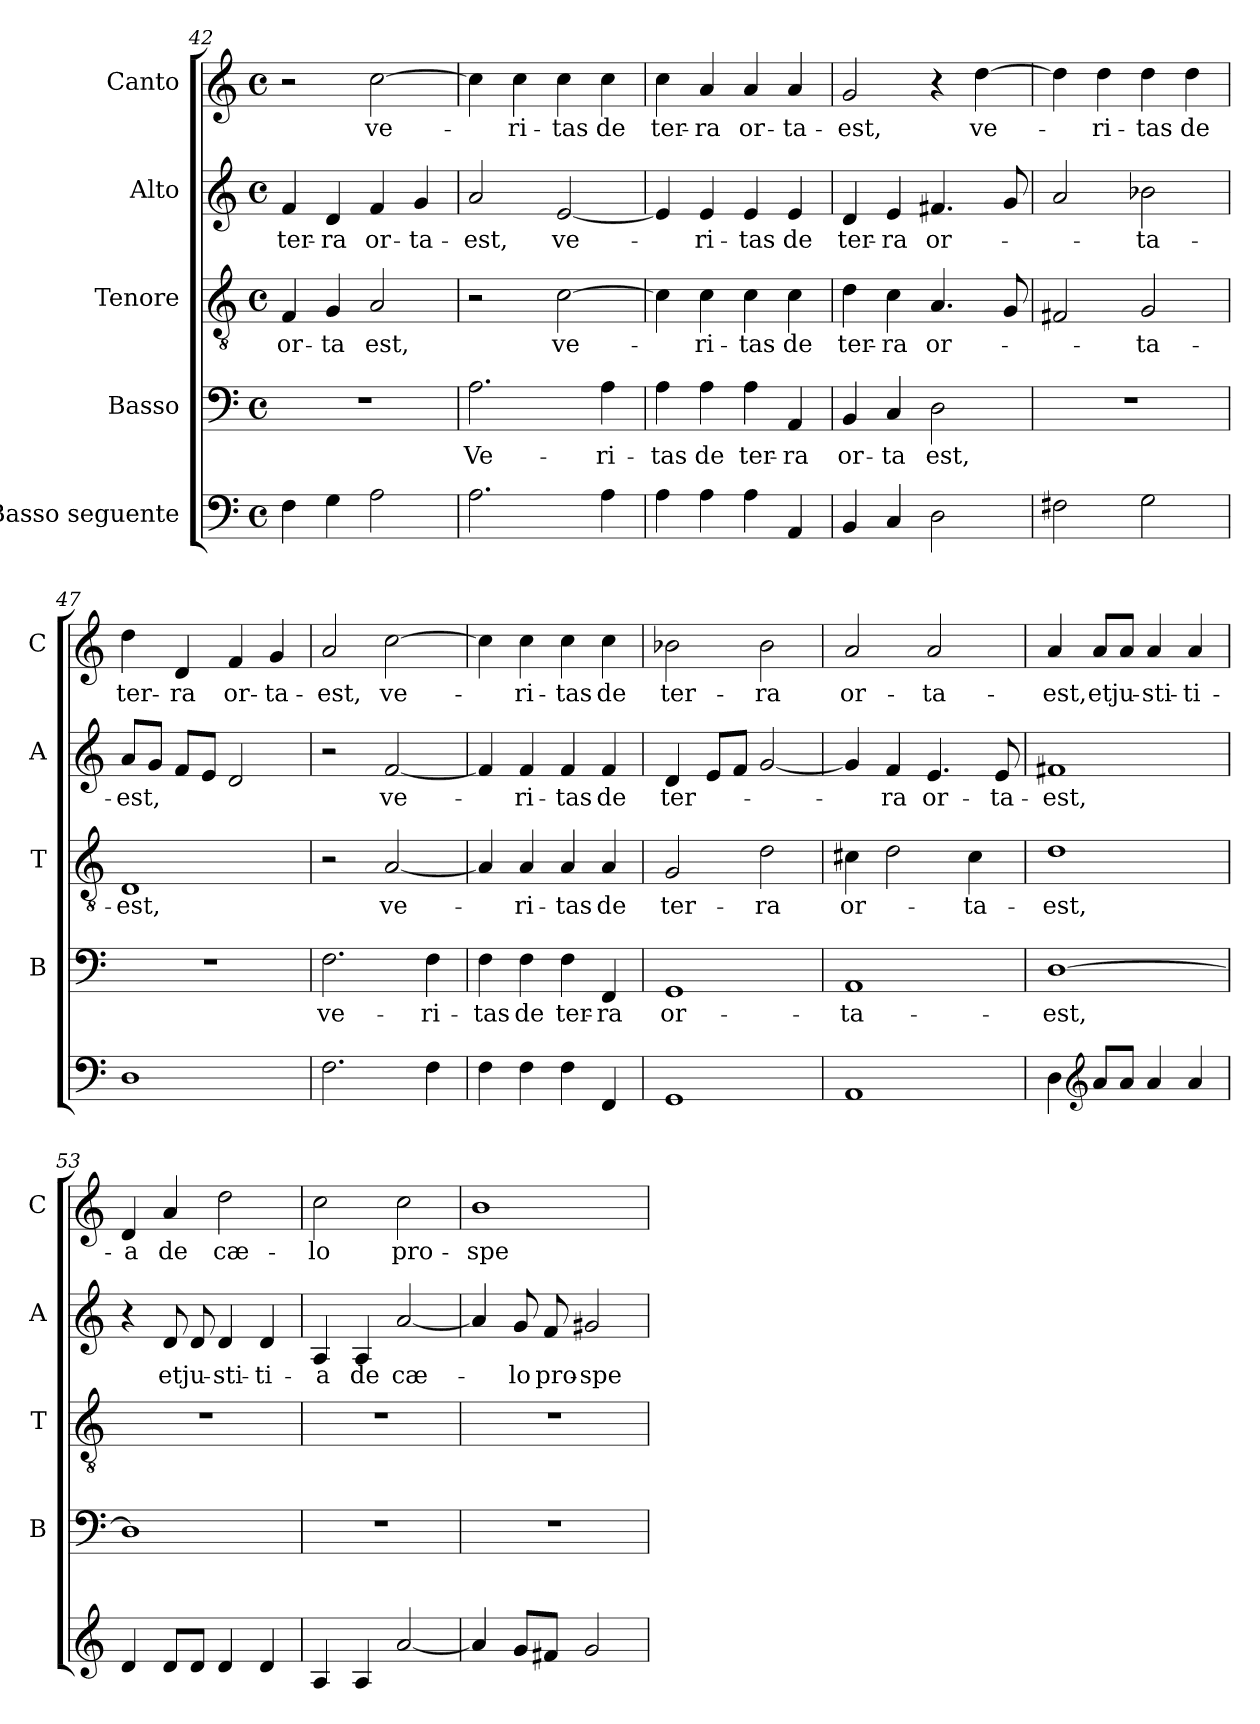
**kern	**kern	**text	**kern	**text	**kern	**text	**kern	**text
*part5	*part4	*part4	*part3	*part3	*part2	*part2	*part1	*part1
*staff5	*staff4	*staff4	*staff3	*staff3	*staff2	*staff2	*staff1	*staff1
*I"Basso seguente	*I"Basso	*	*I"Tenore	*	*I"Alto	*	*I"Canto	*
*	*I'B	*	*I'T	*	*I'A	*	*I'C	*
*clefF4	*clefF4	*	*clefGv2	*	*clefG2	*	*clefG2	*
*k[]	*k[]	*	*k[]	*	*k[]	*	*k[]	*
*C:	*C:	*	*C:	*	*C:	*	*C:	*
*M4/4	*M4/4	*	*M4/4	*	*M4/4	*	*M4/4	*
*met(c)	*met(c)	*	*met(c)	*	*met(c)	*	*met(c)	*
=42	=42	=42	=42	=42	=42	=42	=42	=42
!	!	!	!	!LO:LY:b	!	!LO:LY:b	!	!
4F\	1r	.	4F/	or-	4f/	ter-	2r	.
!	!	!	!	!LO:LY:b	!	!LO:LY:b	!	!
4G\	.	.	4G/	-ta	4d/	-ra	.	.
!	!	!	!	!LO:LY:b	!	!LO:LY:b	!	!LO:LY:b
2A\	.	.	2A/	est,	4f/	or-	[2cc\	ve-
!	!	!	!	!	!	!LO:LY:b	!	!
.	.	.	.	.	4g/	-ta-	.	.
=43	=43	=43	=43	=43	=43	=43	=43	=43
!	!	!LO:LY:b	!	!	!	!LO:LY:b	!	!
2.A\	2.A\	Ve-	2r	.	2a/	-est,	4cc\]	.
!	!	!	!	!	!	!	!	!LO:LY:b
.	.	.	.	.	.	.	4cc\	-ri-
!	!	!	!	!LO:LY:b	!	!LO:LY:b	!	!LO:LY:b
.	.	.	[2c\	ve-	[2e/	ve-	4cc\	-tas
!	!	!LO:LY:b	!	!	!	!	!	!LO:LY:b
4A\	4A\	-ri-	.	.	.	.	4cc\	de
=44	=44	=44	=44	=44	=44	=44	=44	=44
!	!	!LO:LY:b	!	!	!	!	!	!LO:LY:b
4A\	4A\	-tas	4c\]	.	4e/]	.	4cc\	ter-
!	!	!LO:LY:b	!	!LO:LY:b	!	!LO:LY:b	!	!LO:LY:b
4A\	4A\	de	4c\	-ri-	4e/	-ri-	4a/	-ra
!	!	!LO:LY:b	!	!LO:LY:b	!	!LO:LY:b	!	!LO:LY:b
4A\	4A\	ter-	4c\	-tas	4e/	-tas	4a/	or-
!	!	!LO:LY:b	!	!LO:LY:b	!	!LO:LY:b	!	!LO:LY:b
4AA/	4AA/	-ra	4c\	de	4e/	de	4a/	-ta-
=45	=45	=45	=45	=45	=45	=45	=45	=45
!	!	!LO:LY:b	!	!LO:LY:b	!	!LO:LY:b	!	!LO:LY:b
4BB/	4BB/	or-	4d\	ter-	4d/	ter-	2g/	-est,
!	!	!LO:LY:b	!	!LO:LY:b	!	!LO:LY:b	!	!
4C/	4C/	-ta	4c\	-ra	4e/	-ra	.	.
!	!	!LO:LY:b	!	!LO:LY:b	!	!LO:LY:b	!	!
2D\	2D\	est,	4.A/	or-	4.f#X/	or-	4r	.
!	!	!	!	!	!	!	!	!LO:LY:b
.	.	.	.	.	.	.	[4dd\	ve-
.	.	.	8G/	.	8g/	.	.	.
!!LO:LB:g=z
=46	=46	=46	=46	=46	=46	=46	=46	=46
2F#X\	1r	.	2F#X/	.	2a/	.	4dd\]	.
!	!	!	!	!	!	!	!	!LO:LY:b
.	.	.	.	.	.	.	4dd\	-ri-
!	!	!	!	!LO:LY:b	!	!LO:LY:b	!	!LO:LY:b
2G\	.	.	2G/	-ta-	2b-X\	-ta-	4dd\	-tas
!	!	!	!	!	!	!	!	!LO:LY:b
.	.	.	.	.	.	.	4dd\	de
=47	=47	=47	=47	=47	=47	=47	=47	=47
!	!	!	!	!LO:LY:b	!	!LO:LY:b	!	!LO:LY:b
1D	1r	.	1D	-est,	8a/L	-est,	4dd\	ter-
.	.	.	.	.	8g/J	.	.	.
!	!	!	!	!	!	!	!	!LO:LY:b
.	.	.	.	.	8f/L	.	4d/	-ra
.	.	.	.	.	8e/J	.	.	.
!	!	!	!	!	!	!	!	!LO:LY:b
.	.	.	.	.	2d/	.	4f/	or-
!	!	!	!	!	!	!	!	!LO:LY:b
.	.	.	.	.	.	.	4g/	-ta-
=48	=48	=48	=48	=48	=48	=48	=48	=48
!	!	!LO:LY:b	!	!	!	!	!	!LO:LY:b
2.F\	2.F\	ve-	2r	.	2r	.	2a/	-est,
!	!	!	!	!LO:LY:b	!	!LO:LY:b	!	!LO:LY:b
.	.	.	[2A/	ve-	[2f/	ve-	[2cc\	ve-
!	!	!LO:LY:b	!	!	!	!	!	!
4F\	4F\	-ri-	.	.	.	.	.	.
=49	=49	=49	=49	=49	=49	=49	=49	=49
!	!	!LO:LY:b	!	!	!	!	!	!
4F\	4F\	-tas	4A/]	.	4f/]	.	4cc\]	.
!	!	!LO:LY:b	!	!LO:LY:b	!	!LO:LY:b	!	!LO:LY:b
4F\	4F\	de	4A/	-ri-	4f/	-ri-	4cc\	-ri-
!	!	!LO:LY:b	!	!LO:LY:b	!	!LO:LY:b	!	!LO:LY:b
4F\	4F\	ter-	4A/	-tas	4f/	-tas	4cc\	-tas
!	!	!LO:LY:b	!	!LO:LY:b	!	!LO:LY:b	!	!LO:LY:b
4FF/	4FF/	-ra	4A/	de	4f/	de	4cc\	de
=50	=50	=50	=50	=50	=50	=50	=50	=50
!	!	!LO:LY:b	!	!LO:LY:b	!	!LO:LY:b	!	!LO:LY:b
1GG	1GG	or-	2G/	ter-	4d/	ter-	2b-X\	ter-
.	.	.	.	.	8e/L	.	.	.
.	.	.	.	.	8f/J	.	.	.
!	!	!	!	!LO:LY:b	!	!	!	!LO:LY:b
.	.	.	2d\	-ra	[2g/	.	2b-\	-ra
=51	=51	=51	=51	=51	=51	=51	=51	=51
!	!	!LO:LY:b	!	!LO:LY:b	!	!	!	!LO:LY:b
1AA	1AA	-ta-	4c#X\	or-	4g/]	.	2a/	or-
!	!	!	!	!	!	!LO:LY:b	!	!
.	.	.	2d\	.	4f/	-ra	.	.
!	!	!	!	!	!	!LO:LY:b	!	!LO:LY:b
.	.	.	.	.	4.e/	or-	2a/	-ta-
!	!	!	!	!LO:LY:b	!	!	!	!
.	.	.	4c#\	-ta-	.	.	.	.
!	!	!	!	!	!	!LO:LY:b	!	!
.	.	.	.	.	8e/	-ta-	.	.
!!LO:PB:g=z
=52	=52	=52	=52	=52	=52	=52	=52	=52
!	!	!LO:LY:b	!	!LO:LY:b	!	!LO:LY:b	!	!LO:LY:b
4D\	[1D	-est,	1d	-est,	1f#X	-est,	4a/	-est,
*clefG2	*	*	*	*	*	*	*	*
!	!	!	!	!	!	!	!	!LO:LY:b
8a/L	.	.	.	.	.	.	8a/L	et
!	!	!	!	!	!	!	!	!LO:LY:b
8a/J	.	.	.	.	.	.	8a/J	ju-
!	!	!	!	!	!	!	!	!LO:LY:b
4a/	.	.	.	.	.	.	4a/	-sti-
!	!	!	!	!	!	!	!	!LO:LY:b
4a/	.	.	.	.	.	.	4a/	-ti-
=53	=53	=53	=53	=53	=53	=53	=53	=53
!	!	!	!	!	!	!	!	!LO:LY:b
4d/	1D]	.	1r	.	4r	.	4d/	-a
!	!	!	!	!	!	!LO:LY:b	!	!LO:LY:b
8d/L	.	.	.	.	8d/	et	4a/	de
!	!	!	!	!	!	!LO:LY:b	!	!
8d/J	.	.	.	.	8d/	ju-	.	.
!	!	!	!	!	!	!LO:LY:b	!	!LO:LY:b
4d/	.	.	.	.	4d/	-sti-	2dd\	cæ-
!	!	!	!	!	!	!LO:LY:b	!	!
4d/	.	.	.	.	4d/	-ti-	.	.
=54	=54	=54	=54	=54	=54	=54	=54	=54
!	!	!	!	!	!	!LO:LY:b	!	!LO:LY:b
4A/	1r	.	1r	.	4A/	-a	2cc\	-lo
!	!	!	!	!	!	!LO:LY:b	!	!
4A/	.	.	.	.	4A/	de	.	.
!	!	!	!	!	!	!LO:LY:b	!	!LO:LY:b
[2a/	.	.	.	.	[2a/	cæ-	2cc\	pro-
=55	=55	=55	=55	=55	=55	=55	=55	=55
!	!	!	!	!	!	!	!	!LO:LY:b
4a/]	1r	.	1r	.	4a/]	.	1b	-spe-
!	!	!	!	!	!	!LO:LY:b	!	!
8g/L	.	.	.	.	8g/	-lo	.	.
!	!	!	!	!	!	!LO:LY:b	!	!
8f#X/J	.	.	.	.	8f/	pro-	.	.
!	!	!	!	!	!	!LO:LY:b	!	!
2g/	.	.	.	.	2g#X/	-spe-	.	.
=	=	=	=	=	=	=	=	=
*-	*-	*-	*-	*-	*-	*-	*-	*-
